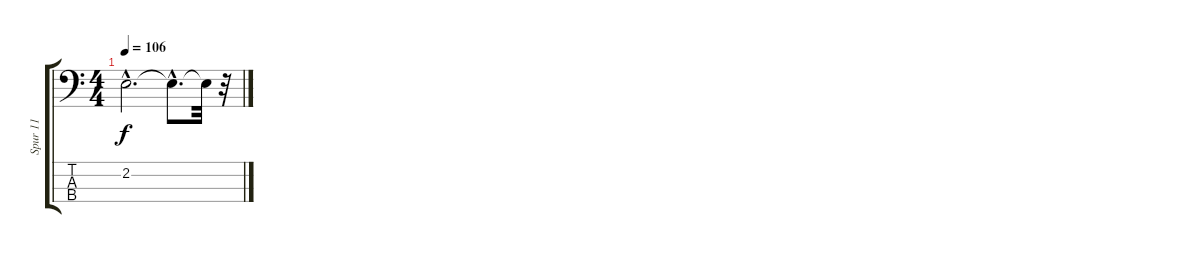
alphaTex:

\track ("Spur 11" "Spur 11") {instrument acousticbass}
\staff {score tabs}
\tuning (G2 D2 A1 E1) {hide}
\ts (4 4)
\tempo 106
\clef f4
\ks c
2.2{hac t}.2{d dy f} 2.2{hac t}.8{d} 2.2{t}.32 r.32
